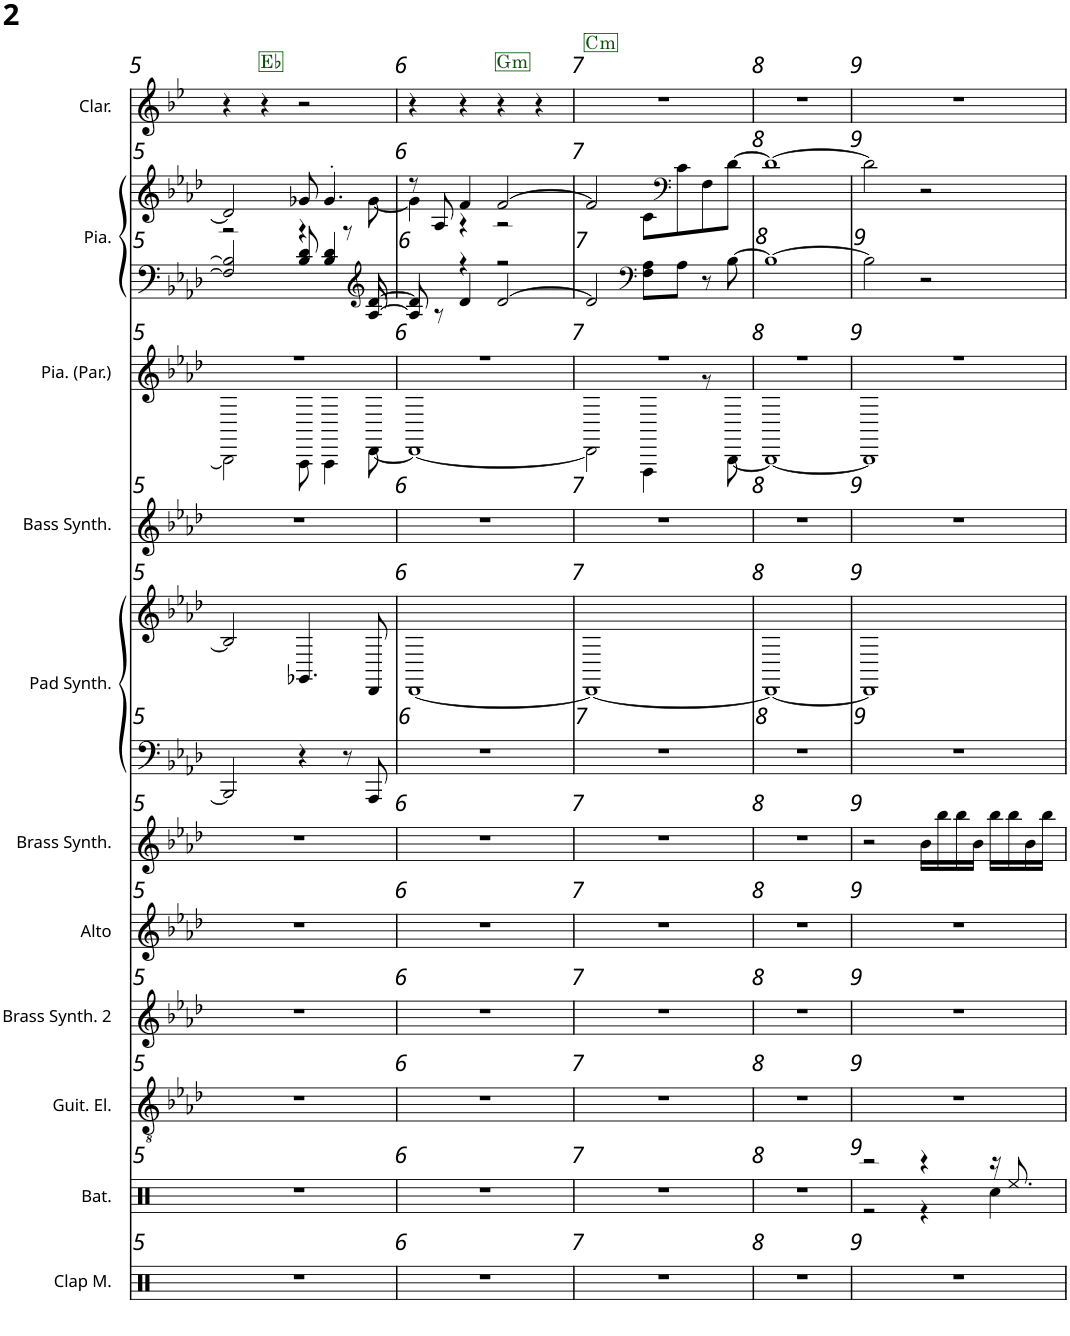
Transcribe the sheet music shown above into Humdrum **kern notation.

**kern	**kern	**kern	**kern	**kern	**kern	**kern	**kern	**kern	**kern	**kern	**kern	**kern	**harte
*part11	*part10	*part9	*part8	*part7	*part6	*part5	*part5	*part4	*part3	*part2	*part2	*part1	*part1
*staff13	*staff12	*staff11	*staff10	*staff9	*staff8	*staff7	*staff6	*staff5	*staff4	*staff3	*staff2	*staff1	*
*I"Clap Main	*I"Batterie	*I"Guitare électrique	*I"Brass Synth. 2	*I"Alto	*I"Brass Synth.	*I"Pad Synth.	*	*I"Bass Synth.	*I"Piano (Paroles)	*I"Piano	*	*I"Clarinette	*
*I'Clap M.	*I'Bat.	*I'Guit. El.	*I'Brass Synth. 2	*I'Alto	*I'Brass Synth.	*I'Pad Synth.	*	*I'Bass Synth.	*I'Pia. (Par.)	*I'Pia.	*	*I'Clar.	*
!!LO:PB:g=z
*clefX	*clefX	*clefGv2	*clefG2	*clefG2	*clefG2	*clefF4	*clefG2	*clefG2	*clefG2	*clefF4	*clefG2	*clefG2	*
*	*	*	*	*	*	*	*	*	*	*	*	*Trd1c2	*
*k[]	*k[]	*k[b-e-a-d-]	*k[b-e-a-d-]	*k[b-e-a-d-]	*k[b-e-a-d-]	*k[b-e-a-d-]	*k[b-e-a-d-]	*k[b-e-a-d-]	*k[b-e-a-d-]	*k[b-e-a-d-]	*k[b-e-a-d-]	*k[b-e-]	*
*M4/4	*M4/4	*M4/4	*M4/4	*M4/4	*M4/4	*M4/4	*M4/4	*M4/4	*M4/4	*M4/4	*M4/4	*M4/4	*
=5	=5	=5	=5	=5	=5	=5	=5	=5	=5	=5	=5	=5	=5
*	*	*	*	*	*	*	*	*	*^	*^	*^	*	*
1r	1r	1r	1r	1r	1r	2BBB-/]	2B-/]	1r	1r	2BBB-\]	2r	2F/] 2B-/]	2d-/]	2..ryy	4r	.
.	.	.	.	.	.	.	.	.	.	.	.	.	.	.	4r	Eb:maj
.	.	.	.	.	.	4r	4.GG-X/	.	.	8AAA-\	4r	8B-/ 8d-/	8g-X/	.	2r	.
.	.	.	.	.	.	.	.	.	.	4AAA-\	.	4B-/ 4d-/	4.g-'/	.	.	.
.	.	.	.	.	.	8r	.	.	.	.	8r	.	.	.	.	.
*	*	*	*	*	*	*	*	*	*	*	*clefG2	*	*	*	*	*
.	.	.	.	.	.	8AAA-/	8DD-/	.	.	[8DD-\	[8d-/	[8A-/	.	[8g-\	.	.
=6	=6	=6	=6	=6	=6	=6	=6	=6	=6	=6	=6	=6	=6	=6	=6	=6
1r	1r	1r	1r	1r	1r	1r	[1DD-	1r	1r	1DD-_	4d-/]	8A-/]	8r	4g-\]	4r	.
.	.	.	.	.	.	.	.	.	.	.	.	8r	8A-/	.	.	.
.	.	.	.	.	.	.	.	.	.	.	4r	4d-/	4f/	4r	4r	.
!	!	!	!	!	!	!	!	!	!	!	!	!	!	!	!	!LO:H:kt=m
.	.	.	.	.	.	.	.	.	.	.	2r	[2d-/	[2f/	2r	4r	G:min
.	.	.	.	.	.	.	.	.	.	.	.	.	.	.	4r	.
*	*	*	*	*	*	*	*	*	*	*	*v	*v	*	*	*	*
*	*	*	*	*	*	*	*	*	*	*	*	*v	*v	*	*
=7	=7	=7	=7	=7	=7	=7	=7	=7	=7	=7	=7	=7	=7	=7
!	!	!	!	!	!	!	!	!	!	!	!	!	!	!LO:H:kt=m
1r	1r	1r	1r	1r	1r	1r	1DD-_	1r	1r	2DD-\]	2d-/]	2f/]	1r	C:min
*	*	*	*	*	*	*	*	*	*	*	*clefF4	*	*	*
.	.	.	.	.	.	.	.	.	.	4FFF\	8F\ 8A-\L	8c\L	.	.
*	*	*	*	*	*	*	*	*	*	*	*	*clefF4	*	*
.	.	.	.	.	.	.	.	.	.	.	8A-\J	8c\	.	.
.	.	.	.	.	.	.	.	.	.	8r	8r	8F\	.	.
.	.	.	.	.	.	.	.	.	.	[8BBB-\	[8B-\	[8d-\J	.	.
=8	=8	=8	=8	=8	=8	=8	=8	=8	=8	=8	=8	=8	=8	=8
1r	1r	1r	1r	1r	1r	1r	1DD-_	1r	1r	1BBB-_	1B-_	1d-_	1r	.
=9	=9	=9	=9	=9	=9	=9	=9	=9	=9	=9	=9	=9	=9	=9
*	*^	*	*	*	*	*	*	*	*	*	*	*	*	*
1r	2r	2r	1r	1r	1r	2r	1r	1DD-]	1r	1r	1BBB-]	2B-\]	2d-\]	1r	.
.	4r	4r	.	.	.	16b-\LL	.	.	.	.	.	2r	2r	.	.
.	.	.	.	.	.	16bb-\	.	.	.	.	.	.	.	.	.
.	.	.	.	.	.	16bb-\	.	.	.	.	.	.	.	.	.
.	.	.	.	.	.	16b-\JJ	.	.	.	.	.	.	.	.	.
.	16r	4Rcc\	.	.	.	16bb-\LL	.	.	.	.	.	.	.	.	.
.	8.Ree/	.	.	.	.	16bb-\	.	.	.	.	.	.	.	.	.
.	.	.	.	.	.	16b-\	.	.	.	.	.	.	.	.	.
.	.	.	.	.	.	16bb-\JJ	.	.	.	.	.	.	.	.	.
*	*v	*v	*	*	*	*	*	*	*	*v	*v	*	*	*	*
=	=	=	=	=	=	=	=	=	=	=	=	=	=
*-	*-	*-	*-	*-	*-	*-	*-	*-	*-	*-	*-	*-	*-
